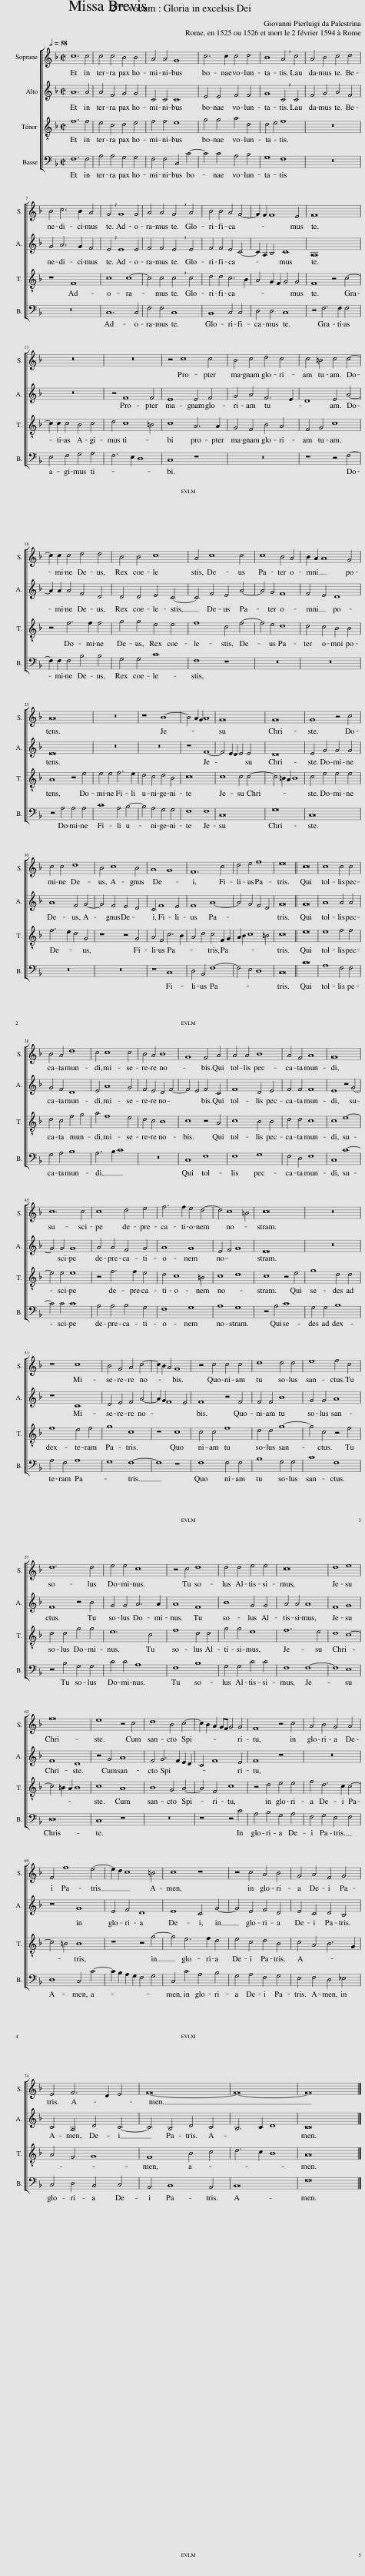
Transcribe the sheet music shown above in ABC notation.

X:1
%%score [ 1 2 3 4 ]
L:1/8
Q:1/2=58
M:4/2
I:linebreak $
K:F
V:1 treble
V:2 treble
V:3 treble-8
V:4 bass
V:1
 c12 c4 | c4 c4 B4 B4 | A4 A4 G8 | c6 c2 c4 d4 | B8 !breath!A4 c4 | %5
 A4 B4 c4 d4 |$ B4 c6 B2 A4 | !breath!G4 G8 G4 | A4 A4 !breath!G4 A4 | B4 B4 A4 G4- | %10
 G2 F2 F8 E4 | F16 |$ z16 | z16 | z4 c8 c4 | %15
 B4 c4 d4 c4 | c4 =B4 c4 c4- |$ c2 c2 c4 d4 d4 | B4 B4 c8 | A4 c8 c4 | %20
 c8 B4 A4 | B2 A2 A8 G4 |$ A16 | z16 | z8 B8- | %25
 B4 A2 G2 A8 | G16 | G16 | G8 z4 c4 |$ c4 c4 d8 | %30
 B4 c8 B4 | A8 G8 | F12 c4 | d4 e4 f8 | e16 || %35
 c16 | c8 c4 c4 |$ B4 A4 d8 | c4 c8 c4 | B4 A4 B8 | %40
 G8 F4 A4 | A4 A4 B8 | A4 F4 A8 | G16 |$ c12 c4 | %45
 c8 d4 e4 | f6 f2 e4 d4- | d4 c8 =B4 | c16 | z16 |$ %50
 z8 c8 | B4 G4 A4 c4- | c2 B2 A4 G8 | z4 c4 c4 c4 | d8 d4 d4 | %55
 e8 f4 c4 |$ d12 d4 | e4 e4 c8 | z4 c4 d8 | d4 d4 e4 e4 | %60
 c16 | d8 e8 |$ f16 | e8 z4 c4 | d8 B4 c4- | %65
 c2 B2 A2 GF G4 G4 | F8 z4 c4 | A4 B4 G4 A4 |$ F4 f8 e4- | e2 d2 c8 =B4 | %70
 c8 z8 | z4 c4 A4 B4 | G4 A4 F4 G4 |$ E4 F6 D2 E4 | F16- | %75
 F16- | F16 |] %77
V:2
 A12 A4 | A4 F4 G4 G4 | C4 C4 C8 | E4 E4 F4 F4 | G8 !breath!C4 C4 | %5
 F4 G4 A4 F4 |$ G4 A6 G2 F4 | !breath!E4 E8 E4 | F4 F4 !breath!E4 E4 | F4 F4 E4 C4- | %10
 C2 A,2 B,4 C8 | A,16 |$ z16 | z4 F8 F4 | E8 E4 F4 | %15
 G4 A4 F6 E2 | D8 E4 A4- |$ A2 A2 A4 F4 D4 | D4 D4 E4 C4- | C4 F4 E4 A4- | %20
 A4 G4 F8 | F4 E4 D8 |$ E16 | z16 | z16 | %25
 z8 F8- | F4 E2 D2 E4 E4 | D16 | E4 G4 G4 G4 |$ A8 F4 G4- | %30
 G4 F4 E4 D4 | C4 F8 E4 | F8 A8- | A4 G4 F4 D4 | G16 || %35
 G16 | A8 A4 A4 |$ G4 F4 D8 | E4 A8 G4 | F4 E4 D4 F4- | %40
 F4 E4 F4 C4 | F8 D4 E4 | F4 F4 F8 | E8 z4 G4- |$ G4 G4 G8 | %45
 A4 A4 F4 G4 | A8 G8 | E4 F4 G8 | E16 | z16 |$ %50
 z8 C8 | D4 E4 F4 A4- | A2 G2 F8 E4 | F8 z4 F4 | F4 F4 B8 | %55
 G4 G4 A8 |$ F8 z4 B4 | G4 G4 A6 A2 | A8 F8 | B8 G4 G4 | %60
 A4 A4 A8 | F8 G8 |$ F8 D8 | z4 G4 A8 | F4 G6 F2 E2 D2 | %65
 C4 F8 E4 | F8 z8 | z16 |$ z8 G8 | E4 F4 D8 | %70
 E8 C4 G4- | G4 E4 F4 D4 | E4 C4 D4 B,4 |$ C4 A,4 D4 C4- | C4 B,4 D4 C4 | %75
 B,6 C2 D8 | C16 |] %77
V:3
 f12 f4 | e4 c4 d4 e4 | f4 f4 e8 | g4 g4 a4 d4 | d4 e4 f8 | %5
 z16 |$ z8 F8 | c8 c8- | c4 c4 !breath!c4 c4 | d4 d4 c6 B2 | %10
 A4 G2 F2 G4 G4 | F8 z4 c4- |$ c2 c2 c4 B4 c4 | d4 c8 =B4 | c8 A6 A2 | %15
 G4 F4 B4 A4 | F4 G4 c8 |$ z4 f6 f2 f4 | g4 g4 e4 e4 | f8 c4 f4- | %20
 f4 e4 d8 | d4 c4 B4 B4 |$ A8 z4 e4 | e4 e4 f6 e2 | d4 c4 d4 B4 | %25
 c16 | c8 c4 c4- | c4 =B2 A2 B8 | c4 e4 e4 e4 |$ f6 e2 d4 G4 | %30
 z8 z4 G4 | A4 F4 c6 B2 | A4 d4 c4 F2 G2 | A2 B2 c8 =B4 | c16 || %35
 e16 | e8 f4 f4 |$ d4 c4 f4 g4 | a4 f8 e4 | d4 c4 B8 | %40
 c8 z4 A4 | c8 B4 B4 | d4 d4 c8 | c8 e8- |$ e4 e4 e8 | %45
 z4 f6 f2 e4 | d4 c8 =B4 | c8 d8 | c8 z4 e4 | g8 d4 d4 |$ %50
 f8 e4 f4 | g8 c8 | z8 c8 | c4 c4 f8 | d4 d4 g8- | %55
 g4 c4 z4 f4 |$ d4 d4 g4 g4 | e12 c4 | f8 d4 d4 | g4 g4 e8 | %60
 f12 e4 | d8 c8- |$ c4 =B2 A2 B8 | c8 A8 | B8 G4 A4- | %65
 A4 F4 c8 | z4 d4 e4 e4 | f4 d6 c2 c4- |$ c4 =B4 B8 | z8 z4 g4- | %70
 g4 e6 f2 d4 | e4 c4 d4 B4 | c4 A4 B6 G2 |$ A4 F4 G8 | F8 B4 c4 | %75
 d6 c2 B8 | A16 |] %77
V:4
 F,12 F,4 | A,4 A,4 G,4 G,4 | F,4 F,4 C,4 C4- | C4 C4 A,4 B,4 | G,8 F,8 | %5
 z16 |$ z16 | C,12 C,4 | F,4 F,4 C,8 | B,,8 C,4 C,4 | %10
 D,4 D,4 C,8 | z4 F,6 F,2 F,4 |$ E,4 F,4 G,4 A,4 | F,6 E,2 D,8 | C,8 z8 | %15
 z16 | z8 z4 F,4- |$ F,2 F,2 F,4 B,4 B,4 | G,4 G,4 C8 | F,8 z8 | %20
 z16 | z16 |$ z4 A,4 A,4 A,4 | C8 A,4 B,4- | B,4 A,4 G,4 G,4 | %25
 F,8 F,8 | C,16 | G,16 | C,16 |$ z16 | %30
 z16 | z8 C,8 | D,4 B,,4 F,8- | F,4 E,4 D,8 | C,16 || %35
 C16 | A,8 F,4 F,4 |$ G,4 A,4 B,8 | A,6 B,2 C8 | z16 | %40
 C,8 F,8 | F,8 G,8 | F,4 D,4 F,8 | C,8 C8- |$ C4 C4 C8 | %45
 A,4 A,4 B,4 G,4 | F,8 G,8 | A,8 G,8 | z4 A,4 C8 | G,4 G,4 B,8 |$ %50
 A,4 F,4 A,8 | G,8 F,8- | F,8 z8 | F,8 F,4 F,4 | B,8 G,4 G,4 | %55
 C8 F,8 |$ z4 B,4 G,4 G,4 | C4 C4 A,8 | F,8 B,8 | G,4 G,4 C4 C4 | %60
 F,8 F,8- | F,8 E,8 |$ D,16 | C,8 z8 | z16 | %65
 z8 z4 C4 | A,4 B,4 G,4 A,4 | F,4 G,4 E,4 F,4 |$ D,8 C,4 C4- | C2 B,2 A,2 G,2 F,4 G,4 | %70
 C,4 C4 A,4 B,4 | G,4 A,4 F,4 G,4 | E,4 F,4 D,4 _E,4 |$ C,4 D,4 B,,4 C,4 | A,,4 B,,8 A,,4 | %75
 B,,16 | F,16 |] %77
